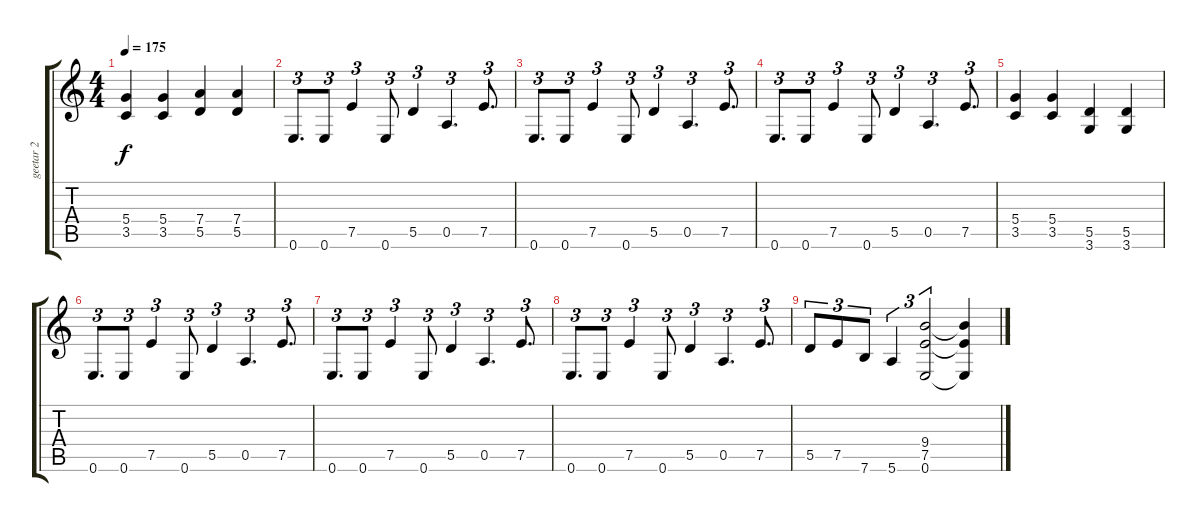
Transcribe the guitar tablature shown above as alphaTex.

\track ("geetar 2" "geetar 2") {instrument distortionguitar}
\staff {score tabs}
\tuning (E4 B3 G3 D3 A2 E2) {hide}
\ts (4 4)
\tempo 175
\clef g2
\ks c
(5.4 3.5).4{dy f} (5.4 3.5).4 (7.4 5.5).4 (7.4 5.5).4 |
0.6.8{d tu (3 2)} 0.6.8{tu (3 2)} 7.5.4{tu (3 2)} 0.6.8{tu (3 2)} 5.5.4{tu (3 2)} 0.5.4{d tu (3 2)} 7.5.8{d tu (3 2)} |
0.6.8{d tu (3 2)} 0.6.8{tu (3 2)} 7.5.4{tu (3 2)} 0.6.8{tu (3 2)} 5.5.4{tu (3 2)} 0.5.4{d tu (3 2)} 7.5.8{d tu (3 2)} |
0.6.8{d tu (3 2)} 0.6.8{tu (3 2)} 7.5.4{tu (3 2)} 0.6.8{tu (3 2)} 5.5.4{tu (3 2)} 0.5.4{d tu (3 2)} 7.5.8{d tu (3 2)} |
(5.4 3.5).4 (5.4 3.5).4 (5.5 3.6).4 (5.5 3.6).4 |
0.6.8{d tu (3 2)} 0.6.8{tu (3 2)} 7.5.4{tu (3 2)} 0.6.8{tu (3 2)} 5.5.4{tu (3 2)} 0.5.4{d tu (3 2)} 7.5.8{d tu (3 2)} |
0.6.8{d tu (3 2)} 0.6.8{tu (3 2)} 7.5.4{tu (3 2)} 0.6.8{tu (3 2)} 5.5.4{tu (3 2)} 0.5.4{d tu (3 2)} 7.5.8{d tu (3 2)} |
0.6.8{d tu (3 2)} 0.6.8{tu (3 2)} 7.5.4{tu (3 2)} 0.6.8{tu (3 2)} 5.5.4{tu (3 2)} 0.5.4{d tu (3 2)} 7.5.8{d tu (3 2)} |
5.5.8{tu (3 2)} 7.5.8{tu (3 2)} 7.6.8{tu (3 2)} 5.6.4{tu (3 2)} (9.4 7.5 0.6).2{tu (3 2)} (9.4{t} 7.5{t} 0.6{t}).4
